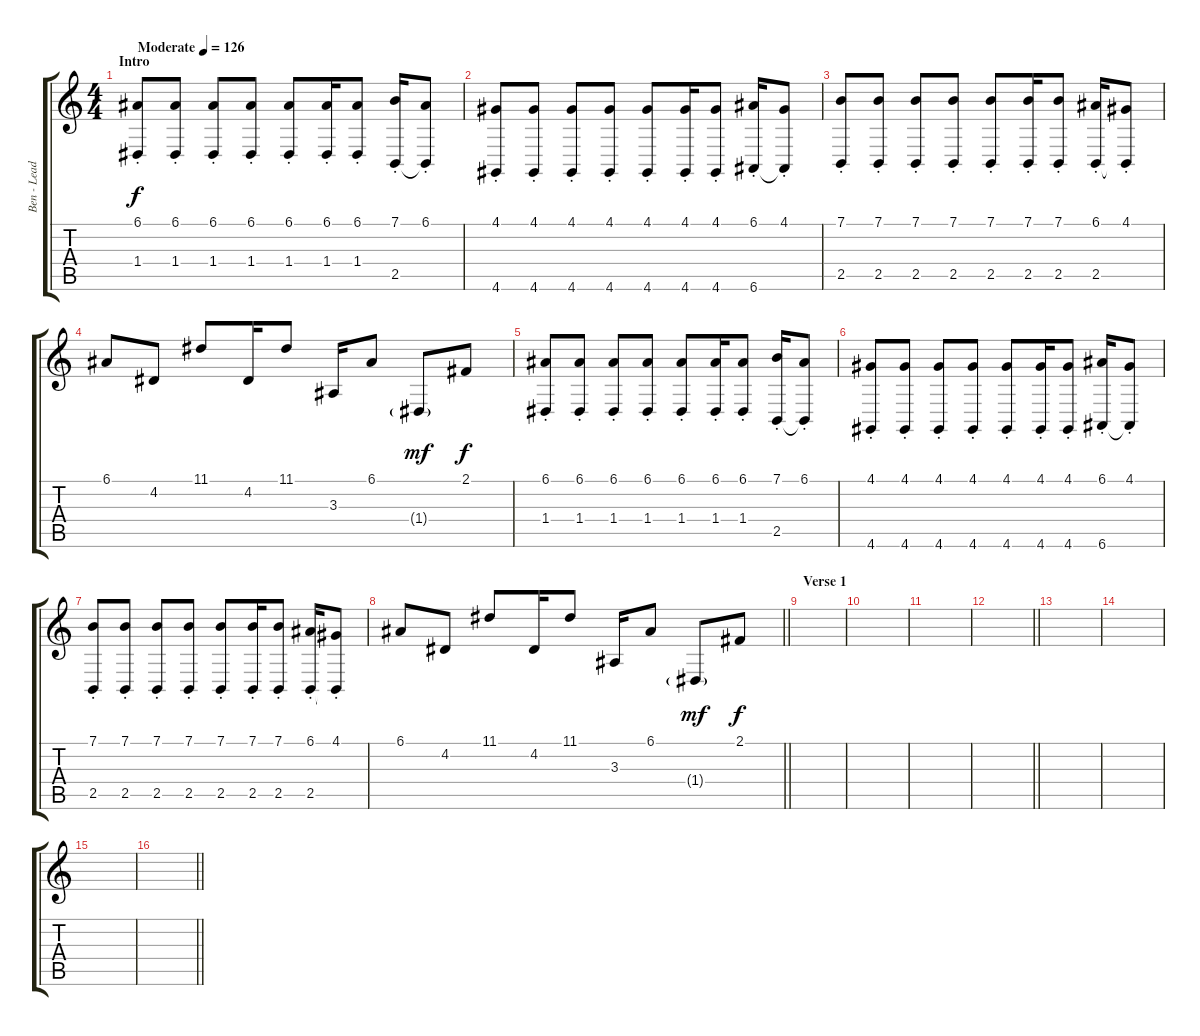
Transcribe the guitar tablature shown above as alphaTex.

\track ("Ben - Lead Synth" "Ben - Lead") {instrument lead2sawtooth}
\staff {score tabs}
\tuning (E4 B3 G3 D3 A2 E2) {hide}
\ts (4 4)
\section ("" "Intro")
\tempo (126 "Moderate")
\clef g2
\ks c
(6.1{st} 1.4{st}).8{dy f instrument lead2sawtooth} (6.1{st} 1.4{st}).8 (6.1{st} 1.4{st}).8 (6.1{st} 1.4{st}).8 (6.1{st} 1.4{st}).8 (6.1{st} 1.4{st}).16 (6.1{st} 1.4{st}).8 (7.1{st} 2.5).16 (6.1{st} 2.5{t}).8 |
(4.1{st} 4.6{st}).8 (4.1{st} 4.6{st}).8 (4.1{st} 4.6{st}).8 (4.1{st} 4.6{st}).8 (4.1{st} 4.6{st}).8 (4.1{st} 4.6{st}).16 (4.1{st} 4.6{st}).8 (6.1{st} 6.6).16 (4.1{st} 6.6{t}).8 |
(7.1{st} 2.5{st}).8 (7.1{st} 2.5{st}).8 (7.1{st} 2.5{st}).8 (7.1{st} 2.5{st}).8 (7.1{st} 2.5{st}).8 (7.1{st} 2.5{st}).16 (7.1{st} 2.5{st}).8 (6.1{st} 2.5).16 (4.1{st} 2.5{t}).8 |
6.1.8 4.2.8{instrument lead1square} 11.1.8 4.2.16 11.1.8 3.3.16 6.1.8 1.4{g}.8{dy mf} 2.1.8{dy f} |
(6.1{st} 1.4{st}).8{instrument lead2sawtooth} (6.1{st} 1.4{st}).8 (6.1{st} 1.4{st}).8 (6.1{st} 1.4{st}).8 (6.1{st} 1.4{st}).8 (6.1{st} 1.4{st}).16 (6.1{st} 1.4{st}).8 (7.1{st} 2.5).16 (6.1{st} 2.5{t}).8 |
(4.1{st} 4.6{st}).8 (4.1{st} 4.6{st}).8 (4.1{st} 4.6{st}).8 (4.1{st} 4.6{st}).8 (4.1{st} 4.6{st}).8 (4.1{st} 4.6{st}).16 (4.1{st} 4.6{st}).8 (6.1{st} 6.6).16 (4.1{st} 6.6{t}).8 |
(7.1{st} 2.5{st}).8 (7.1{st} 2.5{st}).8 (7.1{st} 2.5{st}).8 (7.1{st} 2.5{st}).8 (7.1{st} 2.5{st}).8 (7.1{st} 2.5{st}).16 (7.1{st} 2.5{st}).8 (6.1{st} 2.5).16 (4.1{st} 2.5{t}).8 |
\barLineRight lightlight
6.1.8 4.2.8{instrument lead1square} 11.1.8 4.2.16 11.1.8 3.3.16 6.1.8 1.4{g}.8{dy mf} 2.1.8{dy f} |
\section ("" "Verse 1")
|
|
|
\barLineRight lightlight
|
|
|
|
\barLineRight lightlight
